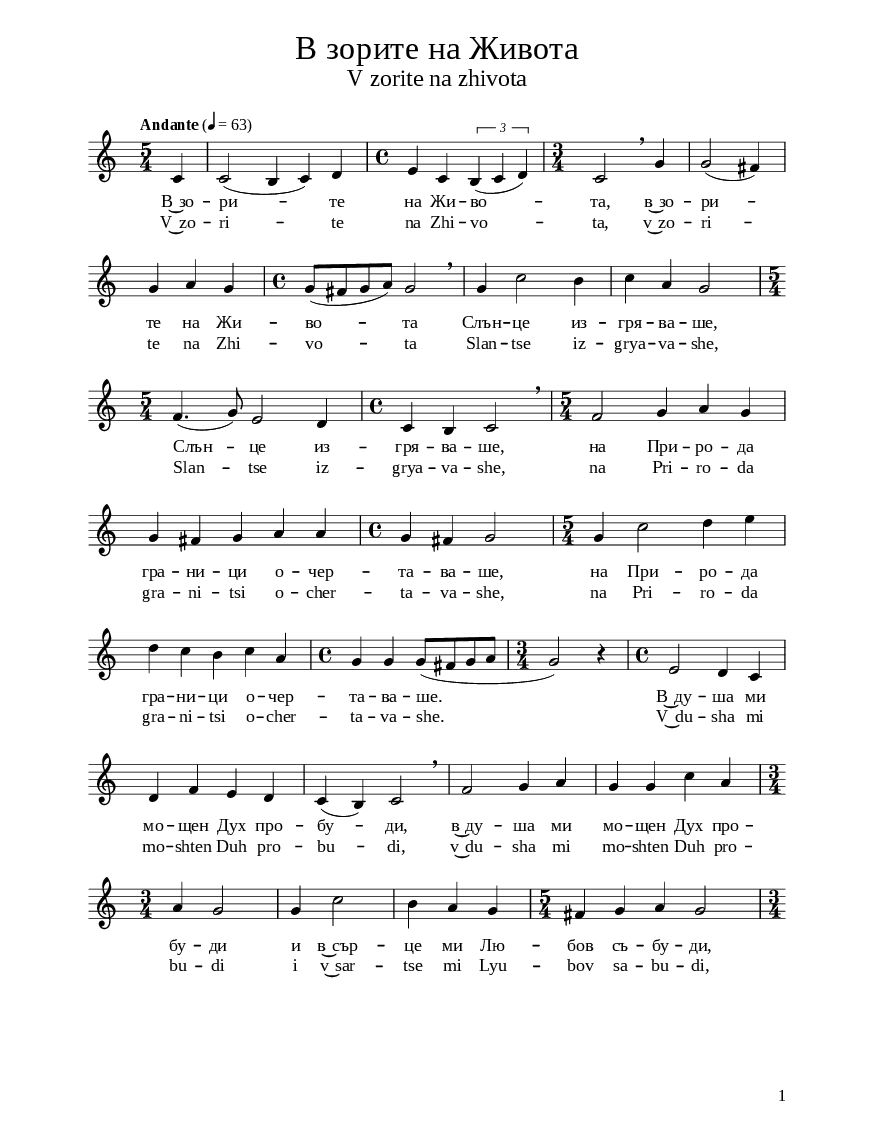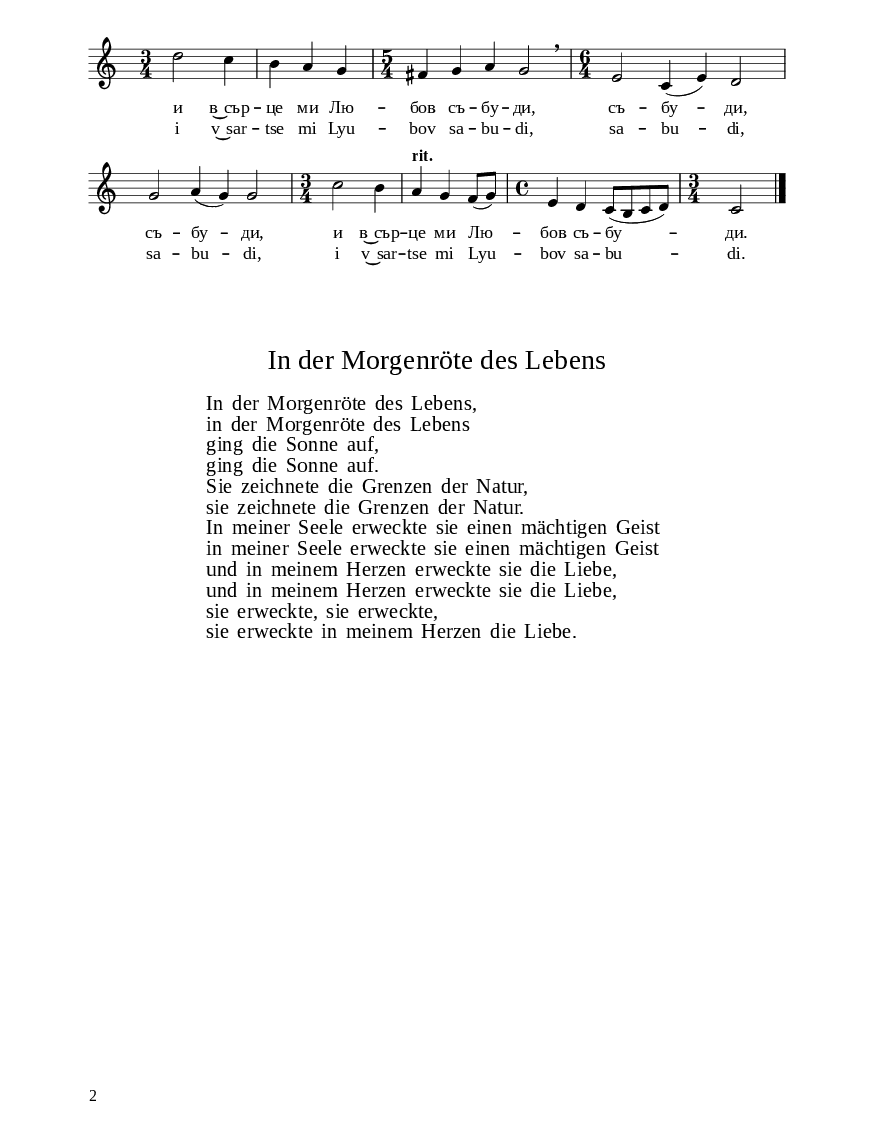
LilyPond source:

\version "2.24.0"

% include paper part and global functions
\include "include/globals.ily"

\bookpart {
  \label #'ref081
  \tocItem \markup "В зорите на Живота – V zorite na zhivot "
  \include "include/bookpart-paper.ily"
  \score {
    \include "include/score-layout.ily"

     \new Voice \absolute {
      \clef treble
      \key c \major
      \time 5/4
       \tempoFunc "Andante" 4 "63"

\partial 4

      c '4 | c'2 ( b4 c' ) d' |\time 4/4  e'4 c' \times 2/3 { b4 ( c'4 d' ) }

      \time 3/4  c'2 \breathe g'4 |g'2 ( fis'4 ) | \break

      g'4 a' g' | \time 4/4  g'8 ( fis' g' a' ) g'2 \breathe g'4 c''2 b'4 | c''4 a' g'2 | \break

      \time 5/4  f'4. ( g'8 ) e'2 d'4 |\time 4/4  c'4 b c'2 \breathe | \time 5/4  f'2 g'4 a' g' | \break

      g'4 fis' g' a' a' | \time 4/4  g'4 fis' g'2 | \time 5/4  g'4 c''2 d''4 e'' | \break

      d''4 c'' b' c'' a' | \time 4/4  g'4 g' g'8 ( fis' g' a' | \time 3/4  g'2 ) r4 | \time 4/4  e'2 d'4 c' | \break

      d'4 f' e' d' | c'4 ( b ) c'2 \breathe | f'2 g'4 a' | g'4 g' c'' a' | \break

      \time 3/4  a'4 g'2 | g'4 c''2 | b'4 a' g'4 \time 5/4 fis' g' a' g'2 | \time 3/4 \pageBreak

      d''2 c''4 | b' a' g'4 | \time 5/4 fis' g' a' g'2 \breathe | \time 6/4 e'2 c'4 ( e' ) d'2 | \break

      g'2 a'4 ( g' ) g'2 | \time 3/4  c''2 b'4 \tempo "rit." | a' g' f'8 ( g' ) | \time 4/4 e'4 d' c'8 ( b c' d' ) | \time 3/4  c'2 \bar "|."
    }

    \addlyrics {
      В~зо -- ри --
      те на Жи -- во -- та, в~зо -- ри -- те на Жи --
      во -- та Слън -- це из -- гря -- ва -- ше, Слън --
      це из -- гря -- ва -- ше, на При -- ро -- да гра
      -- ни -- ци о -- чер -- та -- ва -- ше, на При --
      ро -- да гра -- ни -- ци о -- чер -- та -- ва --
      ше. В~ду -- ша ми мо -- щен Дух про -- бу --
      ди,  в~ду -- ша ми мо -- щен Дух про -- бу --
      ди и в~сър -- це ми Лю -- бов съ -- бу -- ди,
      и в~сър -- це ми Лю -- бов съ -- бу -- ди, съ --
      бу -- ди, съ -- бу -- ди, и в~сър -- це ми Лю --
      бов съ -- бу -- ди.}
      \addlyrics {
       V~zo -- ri --
      te na Zhi -- vo -- ta, v~zo -- ri -- te na Zhi --
      vo -- ta Slan -- tse iz -- grya -- va -- she, Slan --
      tse iz -- grya -- va -- she, na Pri -- ro -- da gra
      -- ni -- tsi o -- cher -- ta -- va -- she, na Pri --
      ro -- da gra -- ni -- tsi o -- cher -- ta -- va --
      she. V~du -- sha mi mo -- shten Duh pro -- bu --
      di,  v~du -- sha mi mo -- shten Duh pro -- bu --
      di i v~sar -- tse mi Lyu -- bov sa -- bu -- di,
      i v~sar -- tse mi Lyu -- bov sa -- bu -- di, sa --
      bu -- di, sa -- bu -- di, i v~sar -- tse mi Lyu --
      bov sa -- bu -- di.}

        \header {
          title = \titleFunc "В зорите на Живота" "V zorite na zhivota"
        }

        \midi{}

      } % score
      
       \markup \empty-two


      % include foreign translation(s) of the song
      \version "2.20.0"

\markup \fill-line { \fontsize #deTitleFontSize "In der Morgenröte des Lebens" }
\markup \null
\markup \null
\markup \fontsize #deCoupletFontSize {
  \hspace #10
  \override #`(baseline-skip . ,deCoupletBaselineSkip)

  \column {
    \line { " " In der Morgenröte des Lebens,}

    \line { " " in der Morgenröte des Lebens}

    \line { " " ging die Sonne auf, }

    \line { " " ging die Sonne auf. }

    \line { " " Sie zeichnete die Grenzen der Natur, }

    \line { " " sie zeichnete die Grenzen der Natur. }

    \line { " " In meiner Seele erweckte sie einen mächtigen Geist  }

    \line { " " in meiner Seele erweckte sie einen mächtigen Geist }

    \line { " " und in meinem Herzen erweckte sie die Liebe, }

    \line { " " und in meinem Herzen erweckte sie die Liebe, }

    \line { " " sie erweckte, sie erweckte,  }

    \line { " " sie erweckte in meinem Herzen die Liebe.  }


  }


}


    } % bookpart
